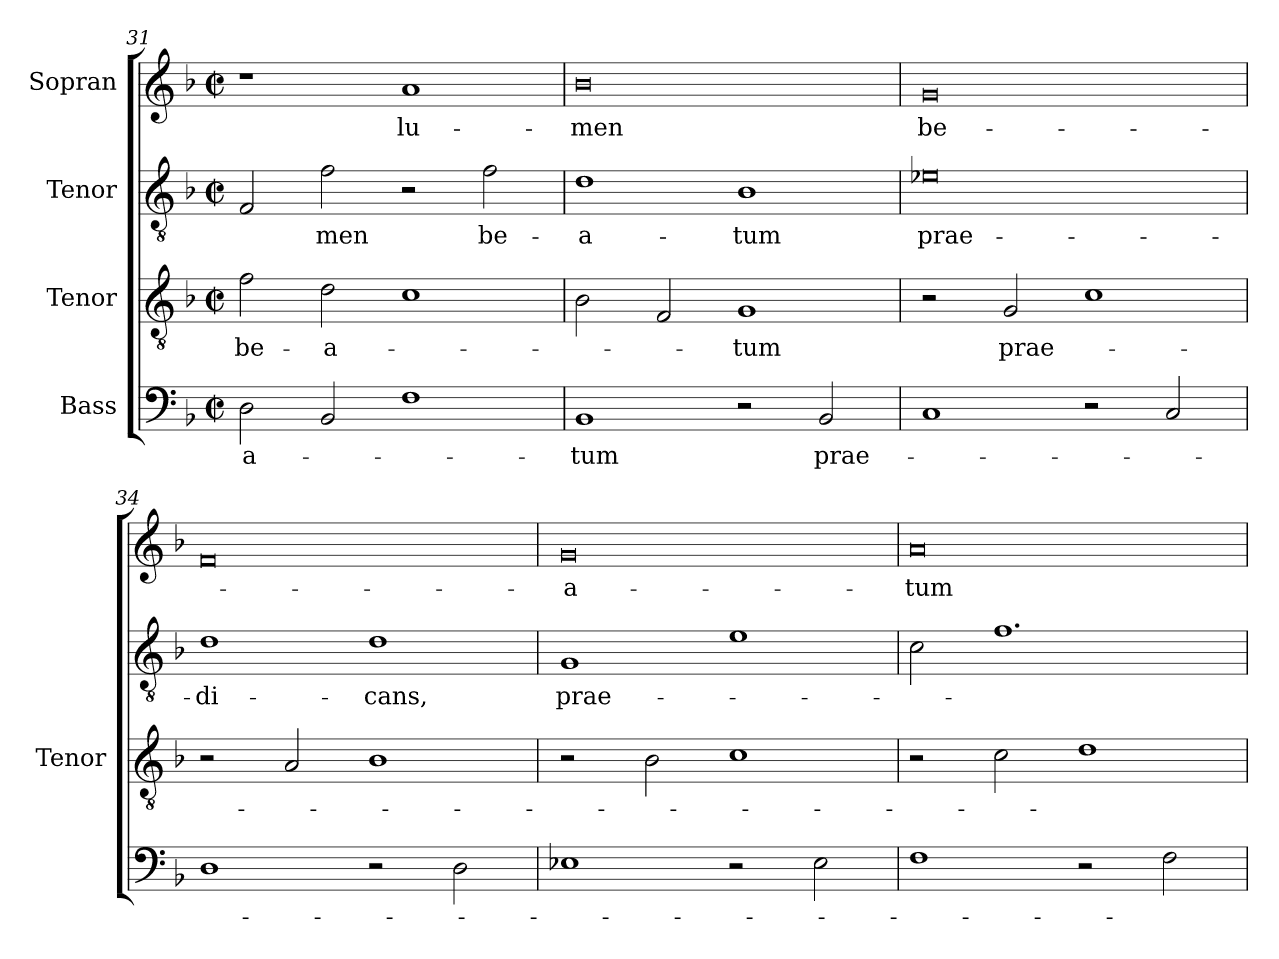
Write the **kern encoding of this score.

**kern	**text	**kern	**text	**kern	**text	**kern	**text
*part4	*part4	*part3	*part3	*part2	*part2	*part1	*part1
*staff4	*staff4	*staff3	*staff3	*staff2	*staff2	*staff1	*staff1
*I"Bass	*	*I"Tenor	*	*I"Tenor	*	*I"Sopran	*
*	*	*I'Tenor	*	*	*	*	*
*clefF4	*	*clefGv2	*	*clefGv2	*	*clefG2	*
*	*	*ITrd7c12	*	*ITrd7c12	*	*	*
*k[b-]	*	*k[b-]	*	*k[b-]	*	*k[b-]	*
*F:	*	*F:	*	*F:	*	*F:	*
*M2/2	*	*M2/2	*	*M2/2	*	*M2/2	*
*met(c|)	*	*met(c|)	*	*met(c|)	*	*met(c|)	*
=31	=31	=31	=31	=31	=31	=31	=31
!	!LO:LY:b:color=#000000	!	!	!	!	!	!
!	!	!	!LO:LY:b:color=#000000	!	!	!	!
2Di\	-a-	2Fi\	be-	2FFi/	.	1r	.
!	!	!	!LO:LY:b:color=#000000	!	!	!	!
!	!	!	!	!	!LO:LY:b:color=#000000	!	!
2BB-i/	.	2Di\	-a-	2Fi\	-men	.	.
!	!	!	!	!	!	!	!LO:LY:b:color=#000000
1Fi	.	1Ci	.	2r	.	1ai	lu-
!	!	!	!	!	!LO:LY:b:color=#000000	!	!
.	.	.	.	2Fi\	be-	.	.
=32	=32	=32	=32	=32	=32	=32	=32
!	!LO:LY:b:color=#000000	!	!	!	!	!	!
!	!	!	!	!	!LO:LY:b:color=#000000	!	!
!	!	!	!	!	!	!	!LO:LY:b:color=#000000
1BB-i	-tum	2BB-i\	.	1Di	-a-	0b-i	-men
.	.	2FFi/	.	.	.	.	.
!	!	!	!LO:LY:b:color=#000000	!	!	!	!
!	!	!	!	!	!LO:LY:b:color=#000000	!	!
2r	.	1GGi	-tum	1BB-i	-tum	.	.
!	!LO:LY:b:color=#000000	!	!	!	!	!	!
2BB-i/	prae-	.	.	.	.	.	.
=33	=33	=33	=33	=33	=33	=33	=33
!	!	!	!	!	!LO:LY:b:color=#000000	!	!
!	!	!	!	!	!	!	!LO:LY:b:color=#000000
1Ci	.	2r	.	0E-Xi	prae-	0gi	be-
!	!	!	!LO:LY:b:color=#000000	!	!	!	!
.	.	2GGi/	prae-	.	.	.	.
2r	.	1Ci	.	.	.	.	.
2Ci/	.	.	.	.	.	.	.
!!LO:LB:g=z
=34	=34	=34	=34	=34	=34	=34	=34
!	!	!	!	!	!LO:LY:b:color=#000000	!	!
1Di	.	2r	.	1Di	-di-	0fi	.
.	.	2AAi/	.	.	.	.	.
!	!	!	!	!	!LO:LY:b:color=#000000	!	!
2r	.	1BB-i	.	1Di	-cans,	.	.
2Di\	.	.	.	.	.	.	.
=35	=35	=35	=35	=35	=35	=35	=35
!	!	!	!	!	!LO:LY:b:color=#000000	!	!
!	!	!	!	!	!	!	!LO:LY:b:color=#000000
1E-Xi	.	2r	.	1GGi	prae-	0gi	-a-
.	.	2BB-i\	.	.	.	.	.
2r	.	1Ci	.	1Ei	.	.	.
2E-i\	.	.	.	.	.	.	.
=36	=36	=36	=36	=36	=36	=36	=36
!	!	!	!	!	!	!	!LO:LY:b:color=#000000
1Fi	.	2r	.	2Ci\	.	0ai	-tum
.	.	2Ci\	.	1.Fi	.	.	.
2r	.	1Di	.	.	.	.	.
2Fi\	.	.	.	.	.	.	.
=	=	=	=	=	=	=	=
*-	*-	*-	*-	*-	*-	*-	*-
